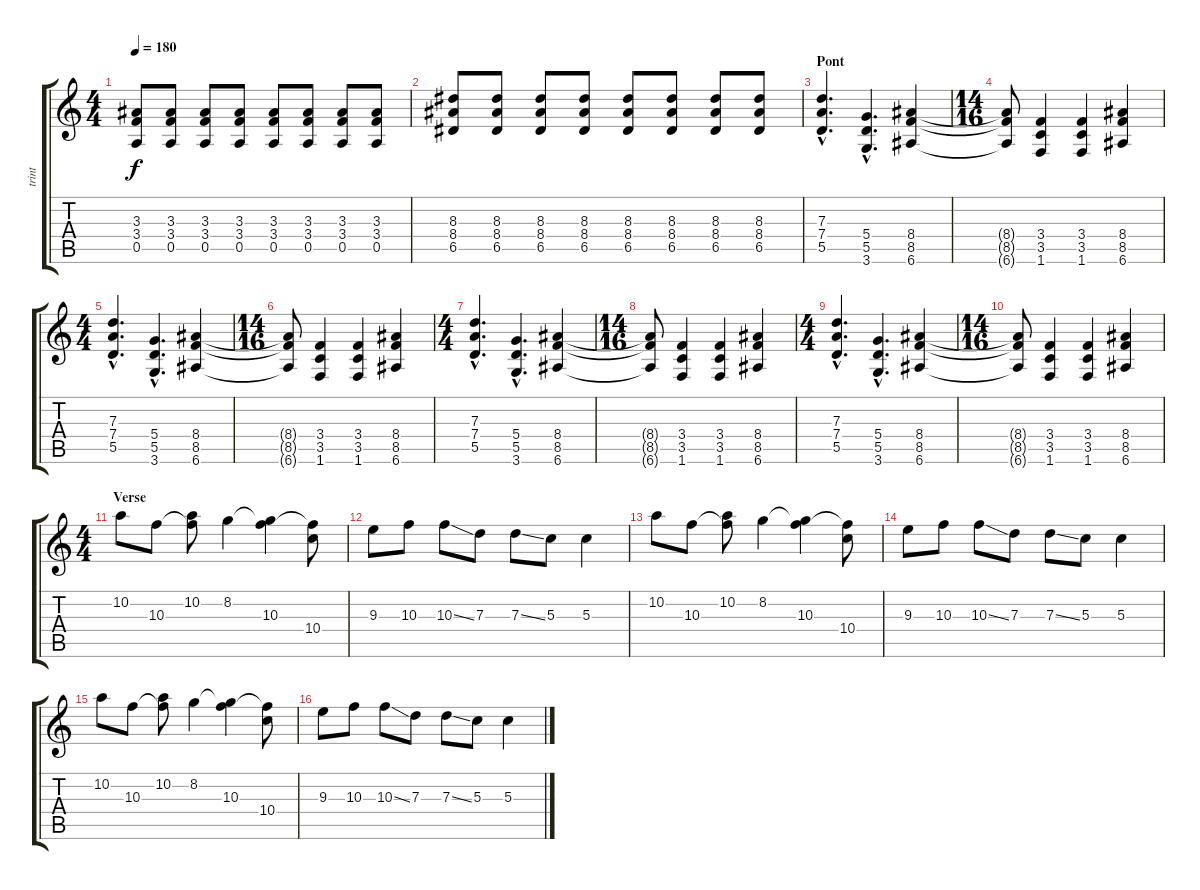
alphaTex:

\track ("trint" "trint") {instrument distortionguitar}
\staff {score tabs}
\tuning (E4 B3 G3 D3 A2 E2) {hide}
\ts (4 4)
\tempo 180
\clef g2
\ks c
(3.3 3.4 0.5).8{dy f} (3.3 3.4 0.5).8 (3.3 3.4 0.5).8 (3.3 3.4 0.5).8 (3.3 3.4 0.5).8 (3.3 3.4 0.5).8 (3.3 3.4 0.5).8 (3.3 3.4 0.5).8 |
(8.3 8.4 6.5).8 (8.3 8.4 6.5).8 (8.3 8.4 6.5).8 (8.3 8.4 6.5).8 (8.3 8.4 6.5).8 (8.3 8.4 6.5).8 (8.3 8.4 6.5).8 (8.3 8.4 6.5).8 |
\section ("" "Pont")
(7.3{hac} 7.4{hac} 5.5{hac}).4{d} (5.4{hac} 5.5{hac} 3.6{hac}).4{d} (8.4 8.5 6.6).4 |
\ts (14 16)
(8.4{t} 8.5{t} 6.6{t}).8 (3.4 3.5 1.6).4 (3.4 3.5 1.6).4 (8.4 8.5 6.6).4 |
\ts (4 4)
(7.3{hac} 7.4{hac} 5.5{hac}).4{d} (5.4{hac} 5.5{hac} 3.6{hac}).4{d} (8.4 8.5 6.6).4 |
\ts (14 16)
(8.4{t} 8.5{t} 6.6{t}).8 (3.4 3.5 1.6).4 (3.4 3.5 1.6).4 (8.4 8.5 6.6).4 |
\ts (4 4)
(7.3{hac} 7.4{hac} 5.5{hac}).4{d} (5.4{hac} 5.5{hac} 3.6{hac}).4{d} (8.4 8.5 6.6).4 |
\ts (14 16)
(8.4{t} 8.5{t} 6.6{t}).8 (3.4 3.5 1.6).4 (3.4 3.5 1.6).4 (8.4 8.5 6.6).4 |
\ts (4 4)
(7.3{hac} 7.4{hac} 5.5{hac}).4{d} (5.4{hac} 5.5{hac} 3.6{hac}).4{d} (8.4 8.5 6.6).4 |
\ts (14 16)
(8.4{t} 8.5{t} 6.6{t}).8 (3.4 3.5 1.6).4 (3.4 3.5 1.6).4 (8.4 8.5 6.6).4 |
\ts (4 4)
\section ("" "Verse")
10.2.8 10.3.8 (10.2 10.3{t}).8 8.2.4 (8.2{t} 10.3).4 (10.3{t} 10.4).8 |
9.3.8 10.3.8 10.3{ss}.8 7.3.8 7.3{ss}.8 5.3.8 5.3.4 |
10.2.8 10.3.8 (10.2 10.3{t}).8 8.2.4 (8.2{t} 10.3).4 (10.3{t} 10.4).8 |
9.3.8 10.3.8 10.3{ss}.8 7.3.8 7.3{ss}.8 5.3.8 5.3.4 |
10.2.8 10.3.8 (10.2 10.3{t}).8 8.2.4 (8.2{t} 10.3).4 (10.3{t} 10.4).8 |
9.3.8 10.3.8 10.3{ss}.8 7.3.8 7.3{ss}.8 5.3.8 5.3.4
